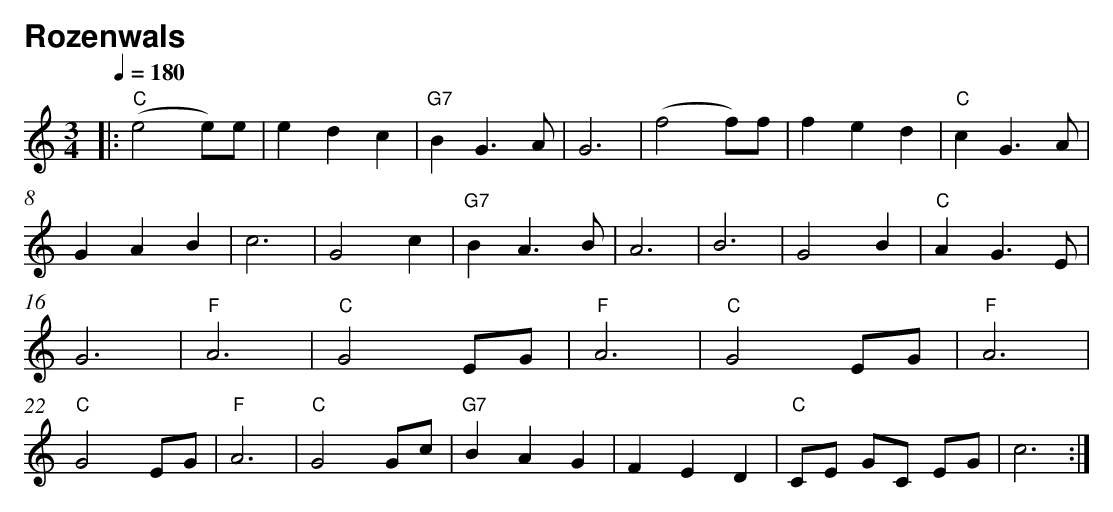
X:1
T:Rozenwals
L:1/8
M:3/4
Q:1/4=180
K:Cmaj
V:1 clef=treble
|:"C" (e4e)e | e2 d2 c2 |"G7" B2 G3 A | G6 | (f4f)f | f2 e2 d2 |"C" c2 G3 A | G2 A2 B2 | c6 |
G4 c2 |"G7" B2 A3 B | A6 | B6 | G4B2 |"C" A2 G3 E | G6 | "F" A6 |"C" G4 EG |"F" A6 |"C" G4 EG |
"F" A6 |"C" G4 EG |"F" A6 |"C" G4 Gc |"G7" B2 A2 G2 | F2 E2 D2 |"C" CE GC EG | c6 :|
